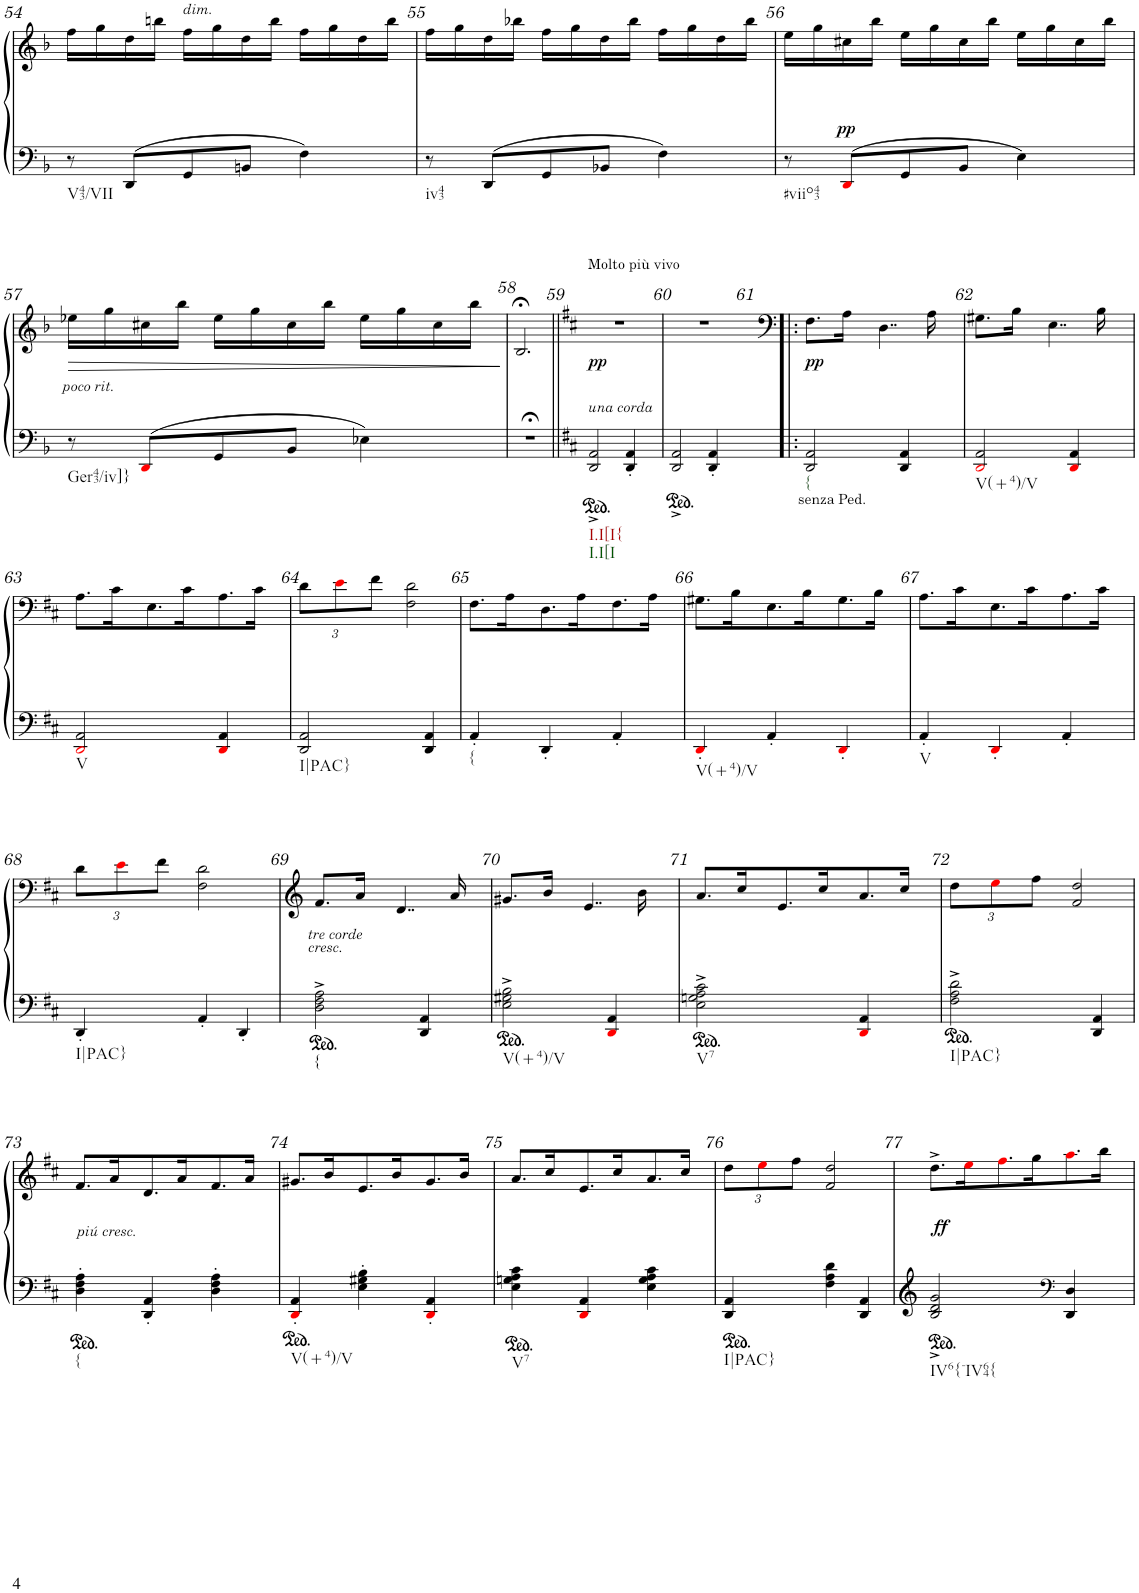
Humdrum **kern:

**kern	**kern	**dynam
*part1	*part1	*part1
*staff2	*staff1	*staff1/2
*I"Piano	*	*
*I'Pno.	*	*
!!LO:PB:g=z
*clefG2	*clefG2	*
*k[b-]	*k[b-]	*
*M3/4	*M3/4	*
=54	=54	=54
!LO:TX:b:t=V43/VII	!	!
8r	16ff\LL	.
.	16gg\	.
8DD/L	16dd\	.
.	16bbn\JJ	.
!	!LO:TX:a:i:t=dim.	!
8GG/	16ff\LL	.
.	16gg\	.
8BBn/J	16dd\	.
.	16bb\JJ	.
4F\	16ff\LL	.
.	16gg\	.
.	16dd\	.
.	16bb\JJ	.
=55	=55	=55
!LO:TX:b:t=iv43	!	!
8r	16ff\LL	.
.	16gg\	.
8DD/L	16dd\	.
.	16bb-X\JJ	.
8GG/	16ff\LL	.
.	16gg\	.
8BB-X/J	16dd\	.
.	16bb-\JJ	.
4F\	16ff\LL	.
.	16gg\	.
.	16dd\	.
.	16bb-\JJ	.
=56	=56	=56
!LO:TX:b:t=#viio43	!	!
8r	16ee\LL	.
.	16gg\	.
!	!	!LO:DY:a=2
8DDi/L	16cc#X\	pp
.	16bb-\JJ	.
8GG/	16ee\LL	.
.	16gg\	.
8BB-/J	16cc#\	.
.	16bb-\JJ	.
4E\	16ee\LL	.
.	16gg\	.
.	16cc#\	.
.	16bb-\JJ	.
!!LO:LB:g=z
=57	=57	=57
!	!LO:TX:b:i:t=poco rit.	!
!LO:TX:b:t=Ger43/iv]}	!	!
!	!	!LO:HP:b
8r	16ee-X\LL	>
.	16gg\	.
8DDi/L	16cc#X\	.
.	16bb-\JJ	.
8GG/	16ee-\LL	.
.	16gg\	.
8BB-/J	16cc#\	.
.	16bb-\JJ	.
4E-X\	16ee-\LL	.
.	16gg\	.
.	16cc#\	.
.	16bb-\JJ	.
.	.	]
=58	=58	=58
2.r;<	2.B-;</	.
=59||	=59||	=59||
*k[f#c#]	*k[f#c#]	*
!	!LO:TX:a:t=Molto più vivo	!
!LO:TX:a:i:t=una corda	!	!
!LO:TX:b:t=I.I[I{	!	!
!LO:TX:b:t=I.I[I	!	!
!	!	!LO:DY:b
2DD/^ 2AA/^	2.r	pp
4DD/' 4AA/'	.	.
=60	=60	=60
2DD/^ 2AA/^	2.r	.
4DD/' 4AA/'	.	.
=61!|:	=61!|:	=61!|:
!LO:TX:b:t=senza Ped.	!	!
!LO:TX:b:t={	!	!
!	!	!LO:DY:b
2DD/ 2AA/	8.F#\L	pp
.	16A\Jk	.
.	4..D\	.
4DD/ 4AA/	.	.
.	16A\	.
=62	=62	=62
!LO:TX:b:t=V(+4)/V	!	!
2DDi/ 2AA/	8.G#X\L	.
.	16B\Jk	.
.	4..E\	.
4DDi/ 4AA/	.	.
.	16B\	.
!!LO:LB:g=z
=63	=63	=63
!LO:TX:b:t=V	!	!
2DDi/ 2AA/	8.A\L	.
.	16c#\K	.
.	8.E\	.
.	16c#\K	.
4DDi/ 4AA/	8.A\	.
.	16c#\Jk	.
=64	=64	=64
*	*Xbrackettup	*
!LO:TX:b:t=I|PAC}	!	!
2DD/ 2AA/	12d\L	.
.	12ei\	.
.	12f#\J	.
.	2F#\ 2d\	.
4DD/ 4AA/	.	.
=65	=65	=65
!LO:TX:b:t={	!	!
4AA'/	8.F#\L	.
.	16A\K	.
4DD'/	8.D\	.
.	16A\K	.
4AA'/	8.F#\	.
.	16A\Jk	.
=66	=66	=66
!LO:TX:b:t=V(+4)/V	!	!
4DD'i/	8.G#X\L	.
.	16B\K	.
4AA'/	8.E\	.
.	16B\K	.
4DD'i/	8.G#\	.
.	16B\Jk	.
=67	=67	=67
!LO:TX:b:t=V	!	!
4AA'/	8.A\L	.
.	16c#\K	.
4DD'i/	8.E\	.
.	16c#\K	.
4AA'/	8.A\	.
.	16c#\Jk	.
!!LO:LB:g=z
=68	=68	=68
!LO:TX:b:t=I|PAC}	!	!
4DD'/	12d\L	.
.	12ei\	.
.	12f#\J	.
4AA'/	2F#\ 2d\	.
4DD'/	.	.
=69	=69	=69
!	!LO:TX:b:i:t=tre corde	!
!	!LO:TX:b:i:t=cresc.	!
!LO:TX:b:t={	!	!
2D\^ 2F#\^ 2A\^	8.f#/L	.
.	16a/Jk	.
.	4..d/	.
4DD/ 4AA/	.	.
.	16a/	.
=70	=70	=70
!LO:TX:b:t=V(+4)/V	!	!
2E\^ 2G#X\^ 2B\^	8.g#X/L	.
.	16b/Jk	.
.	4..e/	.
4DDi/ 4AA/	.	.
.	16b\	.
=71	=71	=71
!LO:TX:b:t=V7	!	!
2E\^ 2Gn\^ 2A\^ 2c#\^	8.a/L	.
.	16cc#/K	.
.	8.e/	.
.	16cc#/K	.
4DDi/ 4AA/	8.a/	.
.	16cc#/Jk	.
=72	=72	=72
!LO:TX:b:t=I|PAC}	!	!
2F#\^ 2A\^ 2d\^	12dd\L	.
.	12eei\	.
.	12ff#\J	.
.	2f#/ 2dd/	.
4DD/ 4AA/	.	.
!!LO:LB:g=z
=73	=73	=73
!	!LO:TX:b:i:t=piú cresc.	!
!LO:TX:b:t={	!	!
4D\' 4F#\' 4A\'	8.f#/L	.
.	16a/K	.
4DD/' 4AA/'	8.d/	.
.	16a/K	.
4D\' 4F#\' 4A\'	8.f#/	.
.	16a/Jk	.
=74	=74	=74
!LO:TX:b:t=V(+4)/V	!	!
4DDi/' 4AA/'	8.g#X/L	.
.	16b/K	.
4E\' 4G#X\' 4B\'	8.e/	.
.	16b/K	.
4DDi/' 4AA/'	8.g#/	.
.	16b/Jk	.
=75	=75	=75
!LO:TX:b:t=V7	!	!
4E\ 4Gn\ 4A\ 4c#\	8.a/L	.
.	16cc#/K	.
4DDi/ 4AA/	8.e/	.
.	16cc#/K	.
4E\ 4G\ 4A\ 4c#\	8.a/	.
.	16cc#/Jk	.
=76	=76	=76
!LO:TX:b:t=I|PAC}	!	!
4DD/ 4AA/	12dd\L	.
.	12eei\	.
.	12ff#\J	.
4F#\ 4A\ 4d\	2f#/ 2dd/	.
4DD/ 4AA/	.	.
=77	=77	=77
!LO:TX:b:t=IV6{-IV64{	!	!
!	!	!LO:DY:b
2B/^ 2d/^ 2g/^	8.dd^\L	ff
.	16eei\K	.
.	8.ff#i\	.
.	16gg\K	.
*clefF4	*	*
4DD/ 4D/	8.aai\	.
.	16bb\Jk	.
=	=	=
*-	*-	*-
